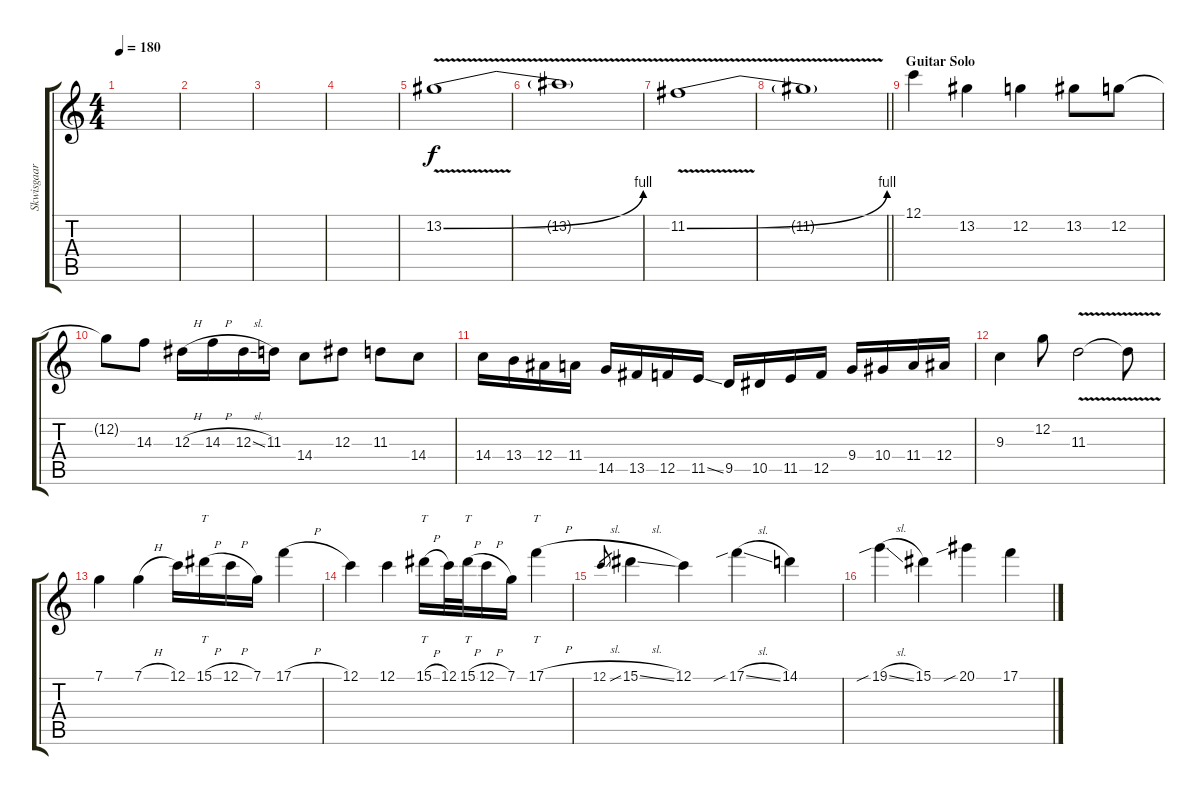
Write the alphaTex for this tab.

\track ("Skwisgaar Skwigelf (Solo Guitar)" "Skwisgaar ") {instrument distortionguitar}
\staff {score tabs}
\tuning (C4 G3 Eb3 Bb2 F2 C2) {hide}
\ts (4 4)
\tempo 180
\clef g2
\ks c
|
|
|
|
13.2{be (bend 0 0 60 4) v}.1 |
13.2{t}.1 |
11.2{be (bend 0 0 60 4) v}.1 |
\barLineRight lightlight
11.2{t}.1 |
\section ("" "Guitar Solo")
12.1.4 13.2.4 12.2.4 13.2.8 12.2.8 |
12.2{t}.8 14.3.8 12.3{h}.16 14.3{h}.16 12.3{sl}.16 11.3.16 14.4.8 12.3.8 11.3.8 14.4.8 |
14.4.16 13.4.16 12.4.16 11.4.16 14.5.16 13.5.16 12.5.16 11.5{ss}.16 9.5.16 10.5.16 11.5.16 12.5.16 9.4.16 10.4.16 11.4.16 12.4.16 |
9.3.4 12.2.8 11.3{v}.2 11.3{t}.8 |
7.1.4 7.1{h}.4 12.1.16 15.1{h}.16{tt} 12.1{h}.16 7.1.16 17.1{h}.4 |
12.1.4 12.1.4 15.1{h}.16{tt} 12.1.32 15.1{h}.32{tt} 12.1{h}.16 7.1.16 17.1{h}.4{tt} |
12.1{sl}.8{gr} 15.1{sl}.4 12.1.4 17.1{sib sl}.4 14.1.4 |
19.1{sib sl}.4 15.1.4 20.1{sib}.4 17.1.4
